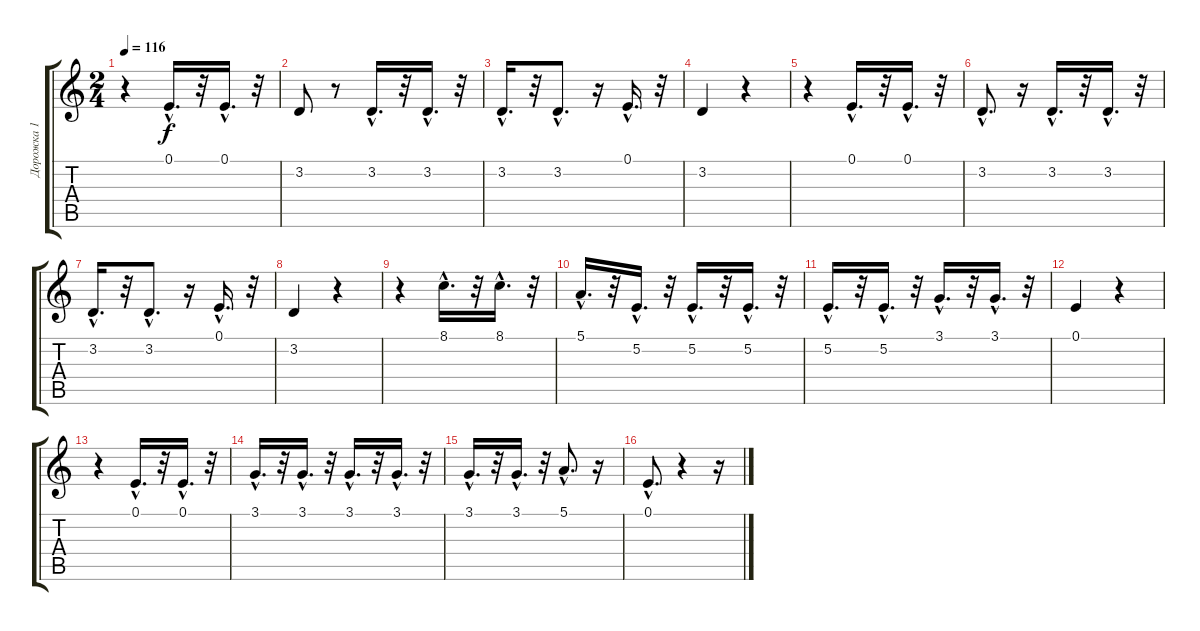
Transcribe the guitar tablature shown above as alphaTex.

\track ("Дорожка 1" "Дорожка 1") {instrument flute}
\staff {score tabs}
\tuning (E4 B3 G3 D3 A2 E2) {hide}
\ts (2 4)
\tempo 116
\clef g2
\ks c
r.4{dy f} 0.1{hac}.16{d} r.32 0.1{hac}.16{d} r.32 |
3.2.8 r.8 3.2{hac}.16{d} r.32 3.2{hac}.16{d} r.32 |
3.2{hac}.16{d} r.32 3.2{hac}.8{d} r.16 0.1{hac}.16{d} r.32 |
3.2.4 r.4 |
r.4 0.1{hac}.16{d} r.32 0.1{hac}.16{d} r.32 |
3.2{hac}.8{d} r.16 3.2{hac}.16{d} r.32 3.2{hac}.16{d} r.32 |
3.2{hac}.16{d} r.32 3.2{hac}.8{d} r.16 0.1{hac}.16{d} r.32 |
3.2.4 r.4 |
r.4 8.1{hac}.16{d} r.32 8.1{hac}.16{d} r.32 |
5.1{hac}.16{d} r.32 5.2{hac}.16{d} r.32 5.2{hac}.16{d} r.32 5.2{hac}.16{d} r.32 |
5.2{hac}.16{d} r.32 5.2{hac}.16{d} r.32 3.1{hac}.16{d} r.32 3.1{hac}.16{d} r.32 |
0.1.4 r.4 |
r.4 0.1{hac}.16{d} r.32 0.1{hac}.16{d} r.32 |
3.1{hac}.16{d} r.32 3.1{hac}.16{d} r.32 3.1{hac}.16{d} r.32 3.1{hac}.16{d} r.32 |
3.1{hac}.16{d} r.32 3.1{hac}.16{d} r.32 5.1{hac}.8{d} r.16 |
0.1{hac}.8{d} r.4 r.16
